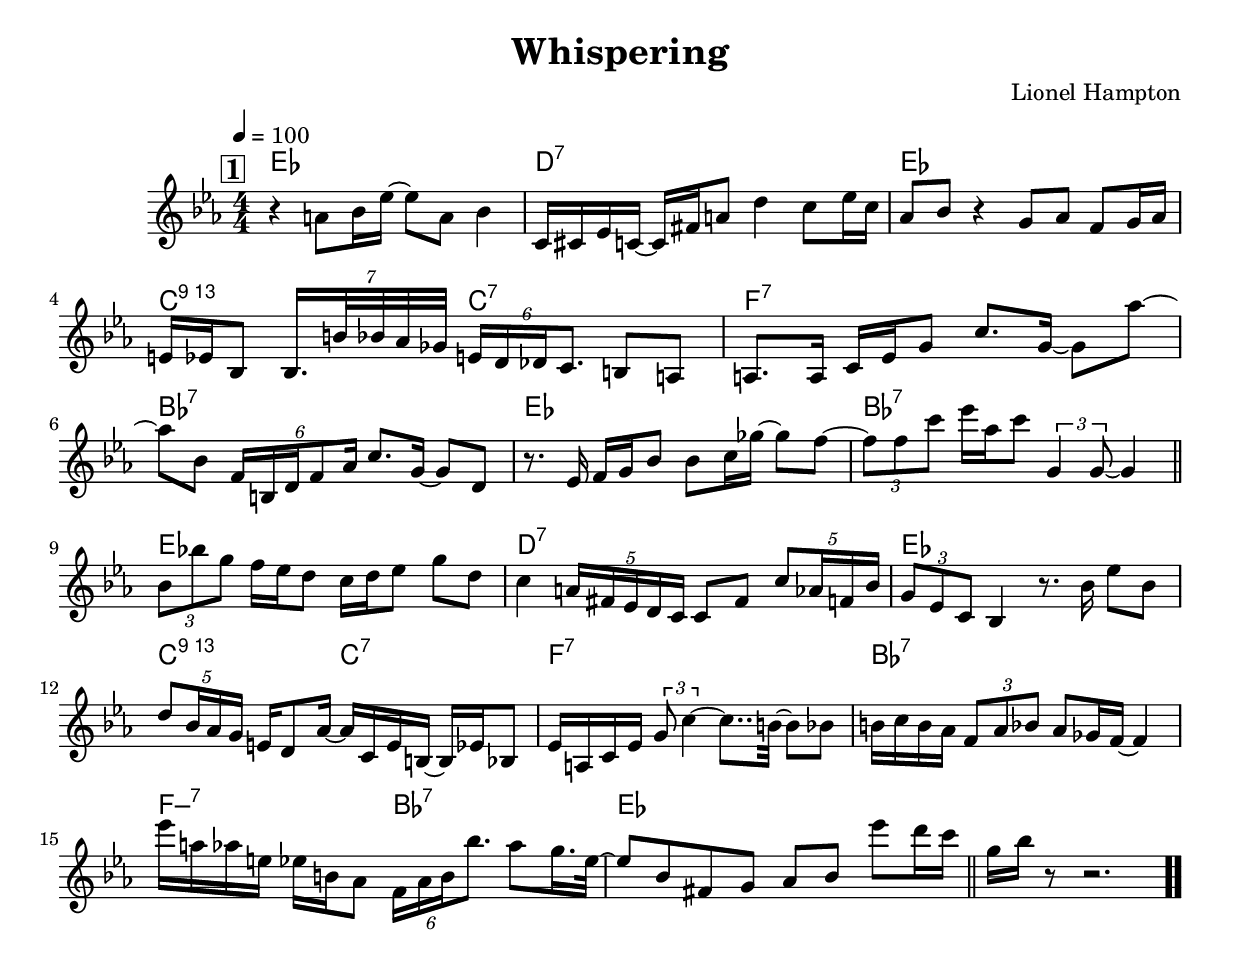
\version "2.13.2"

#(ly:set-option 'point-and-click #f)

\header {
  title = "Whispering"
  composer = "Lionel Hampton"
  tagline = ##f
}
global =
{
    \override Staff.TimeSignature #'style = #'()
    \time 4/4
    \clef "treble"
    \key es \major
    \override Rest #'direction = #'0
    \override MultiMeasureRest #'staff-position = #0
}
\score
{
<<
    \transpose c' c'

    \new ChordNames { \chords {
      \set majorSevenSymbol = \markup { "maj7" }
      \set minorChordModifier = \markup { \char ##x2013 }
      
      | es1 | d1:7 | es1 | c2:775+ c2:7 | f1:7 | bes1:7 | es1 | bes1:7 
      | es1 | d1:7 | es1 | c2:775+ c2:7 | f1:7 | bes1:7 | f2:min7 bes2:7 | es1 
      | s1|
      }
      }

    \new Staff
    <<
    \transpose c' c'

    {
      \global
  		%\override Score.MetronomeMark #'transparent = ##t
  		%\override Score.MetronomeMark #'stencil = ##f
  		
  		\override HorizontalBracket #'direction = #UP
  		\override HorizontalBracket #'bracket-flare = #'(0 . 0)
  		
  		\override TextSpanner #'dash-fraction = #1.0
  		\override TextSpanner #'bound-details #'left #'text = \markup{ \concat{\draw-line #'(0 . -1.0) \draw-line #'(1.0 . 0) }}
  		\override TextSpanner #'bound-details #'right #'text = \markup{ \concat{ \draw-line #'(1.0 . 0) \draw-line #'(0 . -1.0) }}
          \set Score.markFormatter = #format-mark-box-numbers


      \tempo 4 = 100
      \set Score.currentBarNumber = #1
     
      \bar "||" \mark \default r4 a'8 bes'16 es''16~ es''8 a'8 bes'4 
      | c'16 cis'16 es'16 c'16~ c'16 fis'16 a'8 d''4 c''8 es''16 c''16 
      | aes'8 bes'8 r4 g'8 aes'8 f'8 g'16 aes'16 
      | e'16 es'16 bes8 \tuplet 7/8 {bes16. b'32 bes'32 aes'32 ges'32} \tuplet 6/4 {e'16 d'16 des'16 c'8.} b8 a8 
      | a8. a16 c'16 es'16 g'8 c''8. g'16~ g'8 aes''8~ 
      | aes''8 bes'8 \tuplet 6/4 {f'16 b16 d'16 f'8 aes'16} c''8. g'16~ g'8 d'8 
      | r8. es'16 f'16 g'16 bes'8 bes'8 c''16 ges''16~ ges''8 f''8~ 
      | \tuplet 3/2 {f''8 f''8 c'''8} es'''16 aes''16 c'''8 \tuplet 3/2 {g'4 g'8~} g'4 
      \bar "||" \tuplet 3/2 {bes'8 bes''8 g''8} f''16 es''16 d''8 c''16 d''16 es''8 g''8 d''8 
      | c''4 \tuplet 5/4 {a'16 fis'16 es'16 d'16 c'16} c'8 fis'8 \tuplet 5/4 {c''8 aes'16 f'16 bes'16} 
      | \tuplet 3/2 {g'8 es'8 c'8} bes4 r8. bes'16 es''8 bes'8 
      | \tuplet 5/4 {d''8 bes'16 aes'16 g'16} e'16 d'8 aes'16~ aes'16 c'16 e'16 b16~ b16 es'16 bes8 
      | es'16 a16 c'16 es'16 \tuplet 3/2 {g'8 c''4~} c''8.. b'32~ b'8 bes'8 
      | b'16 c''16 b'16 aes'16 \tuplet 3/2 {f'8 aes'8 bes'8} aes'8 ges'16 f'16~ f'4 
      | es'''16 a''16 aes''16 e''16 es''16 b'16 aes'8 \tuplet 6/4 {f'16 aes'16 b'16 bes''8.} aes''8 g''16. es''32~ 
      | es''8 bes'8 fis'8 g'8 aes'8 bes'8 es'''8 d'''16 c'''16 
      \bar "||" g''16 bes''16 r8 r2.\bar  ".."
    }
    >>
>>    
}
